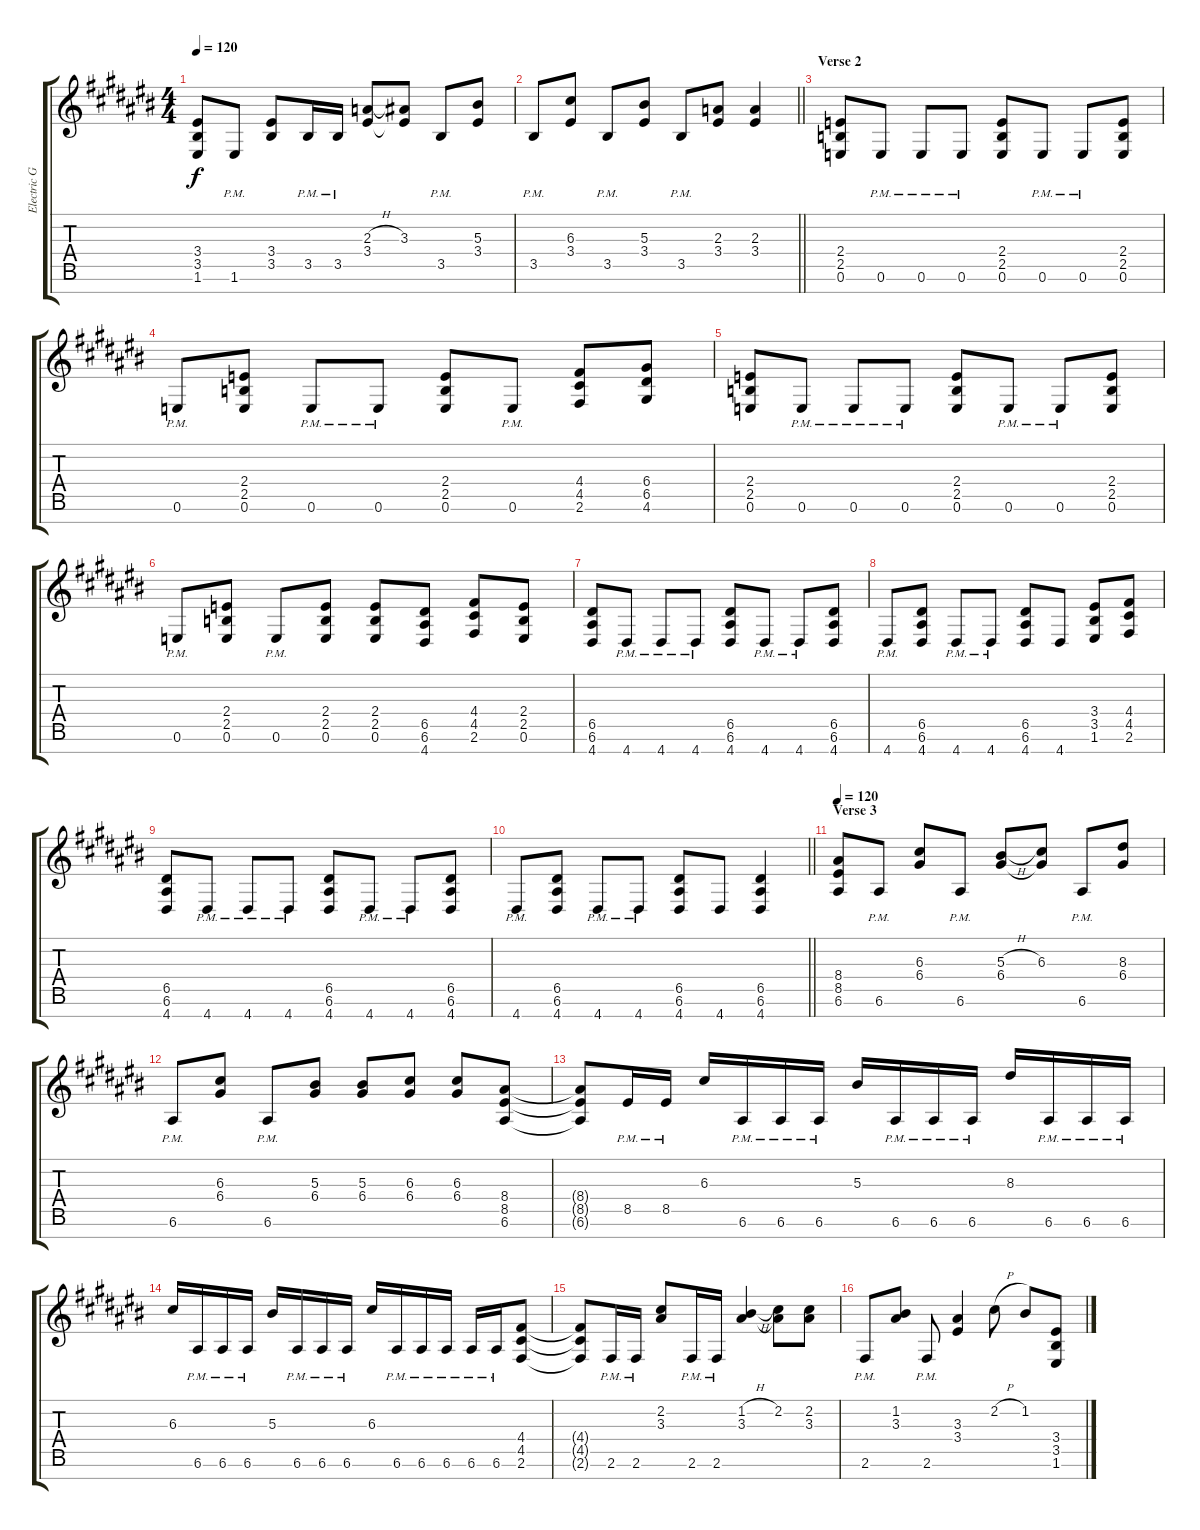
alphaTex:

\track ("Electric Guitar 2" "Electric G") {instrument distortionguitar}
\staff {score tabs}
\tuning (E4 B3 G3 D3 A2 E2 B1) {hide}
\ts (4 4)
\tempo 120
\clef g2
\ks c#
(3.4{t} 3.5{t} 1.6{t}).8{dy f} 1.6{pm}.8 (3.4 3.5).8 3.5{pm}.16 3.5{pm}.16 (2.3{h} 3.4).8 (3.3 3.4{t}).8 3.5{pm}.8 (5.3 3.4).8 |
\barLineRight lightlight
3.5{pm}.8 (6.3 3.4).8 3.5{pm}.8 (5.3 3.4).8 3.5{pm}.8 (2.3 3.4).8 (2.3 3.4).4 |
\section ("" "Verse 2")
(2.4 2.5 0.6).8 0.6{pm}.8 0.6{pm}.8 0.6{pm}.8 (2.4 2.5 0.6).8 0.6{pm}.8 0.6{pm}.8 (2.4 2.5 0.6).8 |
0.6{pm}.8 (2.4 2.5 0.6).8 0.6{pm}.8 0.6{pm}.8 (2.4 2.5 0.6).8 0.6{pm}.8 (4.4 4.5 2.6).8 (6.4 6.5 4.6).8 |
(2.4 2.5 0.6).8 0.6{pm}.8 0.6{pm}.8 0.6{pm}.8 (2.4 2.5 0.6).8 0.6{pm}.8 0.6{pm}.8 (2.4 2.5 0.6).8 |
0.6{pm}.8 (2.4 2.5 0.6).8 0.6{pm}.8 (2.4 2.5 0.6).8 (2.4 2.5 0.6).8 (6.5 6.6 4.7).8 (4.4 4.5 2.6).8 (2.4 2.5 0.6).8 |
(6.5 6.6 4.7).8 4.7{pm}.8 4.7{pm}.8 4.7{pm}.8 (6.5 6.6 4.7).8 4.7{pm}.8 4.7{pm}.8 (6.5 6.6 4.7).8 |
4.7{pm}.8 (6.5 6.6 4.7).8 4.7{pm}.8 4.7{pm}.8 (6.5 6.6 4.7).8 4.7.8 (3.4 3.5 1.6).8 (4.4 4.5 2.6).8 |
(6.5 6.6 4.7).8 4.7{pm}.8 4.7{pm}.8 4.7{pm}.8 (6.5 6.6 4.7).8 4.7{pm}.8 4.7{pm}.8 (6.5 6.6 4.7).8 |
\barLineRight lightlight
4.7{pm}.8 (6.5 6.6 4.7).8 4.7{pm}.8 4.7{pm}.8 (6.5 6.6 4.7).8 4.7.8 (6.5 6.6 4.7).4 |
\section ("" "Verse 3")
\tempo 120
(8.4 8.5 6.6).8 6.6{pm}.8 (6.3 6.4).8 6.6{pm}.8 (5.3{h} 6.4).8 (6.3 6.4{t}).8 6.6{pm}.8 (8.3 6.4).8 |
6.6{pm}.8 (6.3 6.4).8 6.6{pm}.8 (5.3 6.4).8 (5.3 6.4).8 (6.3 6.4).8 (6.3 6.4).8 (8.4 8.5 6.6).8 |
(8.4{t} 8.5{t} 6.6{t}).8 8.5{pm}.16 8.5{pm}.16 6.3.16 6.6{pm}.16 6.6{pm}.16 6.6{pm}.16 5.3.16 6.6{pm}.16 6.6{pm}.16 6.6{pm}.16 8.3.16 6.6{pm}.16 6.6{pm}.16 6.6{pm}.16 |
6.3.16 6.6{pm}.16 6.6{pm}.16 6.6{pm}.16 5.3.16 6.6{pm}.16 6.6{pm}.16 6.6{pm}.16 6.3.16 6.6{pm}.16 6.6{pm}.16 6.6{pm}.16 6.6{pm}.16 6.6{pm}.16 (4.4 4.5 2.6).8 |
(4.4{t} 4.5{t} 2.6{t}).8 2.6{pm}.16 2.6{pm}.16 (2.2 3.3).8 2.6{pm}.16 2.6{pm}.16 (1.2{h} 3.3).4 (2.2 3.3{t}).8 (2.2 3.3).8 |
2.6{pm}.8 (1.2 3.3).8 2.6{pm}.8 (3.3 3.4).4 2.2{h}.8 1.2.8 (3.4 3.5 1.6).8
